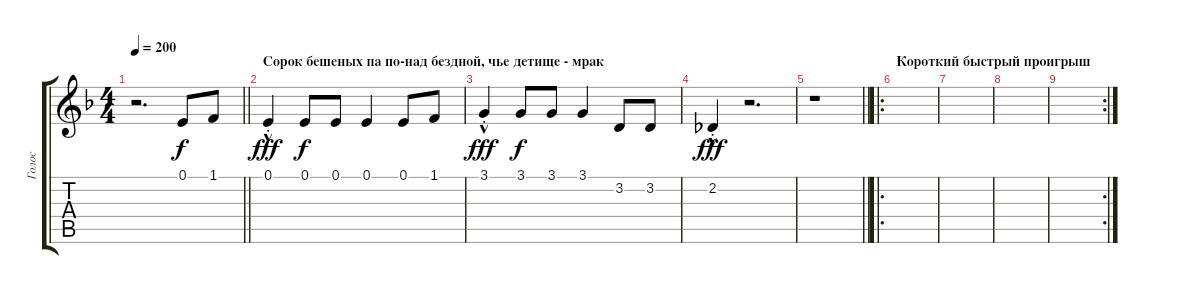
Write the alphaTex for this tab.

\track ("Голос" "Голос") {mute instrument choiraahs}
\staff {score tabs}
\tuning (E4 B3 A3 D3 A2 D2) {hide}
\ts (4 4)
\tempo 200
\clef g2
\barLineRight lightlight
\ks f
r.2{d dy f} 0.1.8 1.1.8 |
\section ("" "Сорок бешеных па по-над бездной, чье детище - мрак")
0.1{hac st}.4{dy fff} 0.1.8{dy f} 0.1.8 0.1.4 0.1.8 1.1.8 |
3.1{hac st}.4{dy fff} 3.1.8{dy f} 3.1.8 3.1.4 3.2.8 3.2.8 |
2.2{hac st}.4{dy fff} r.2{d} |
\barLineRight lightlight
r.1 |
\ro
\section ("" "Короткий быстрый проигрыш")
|
|
|
\rc 2
